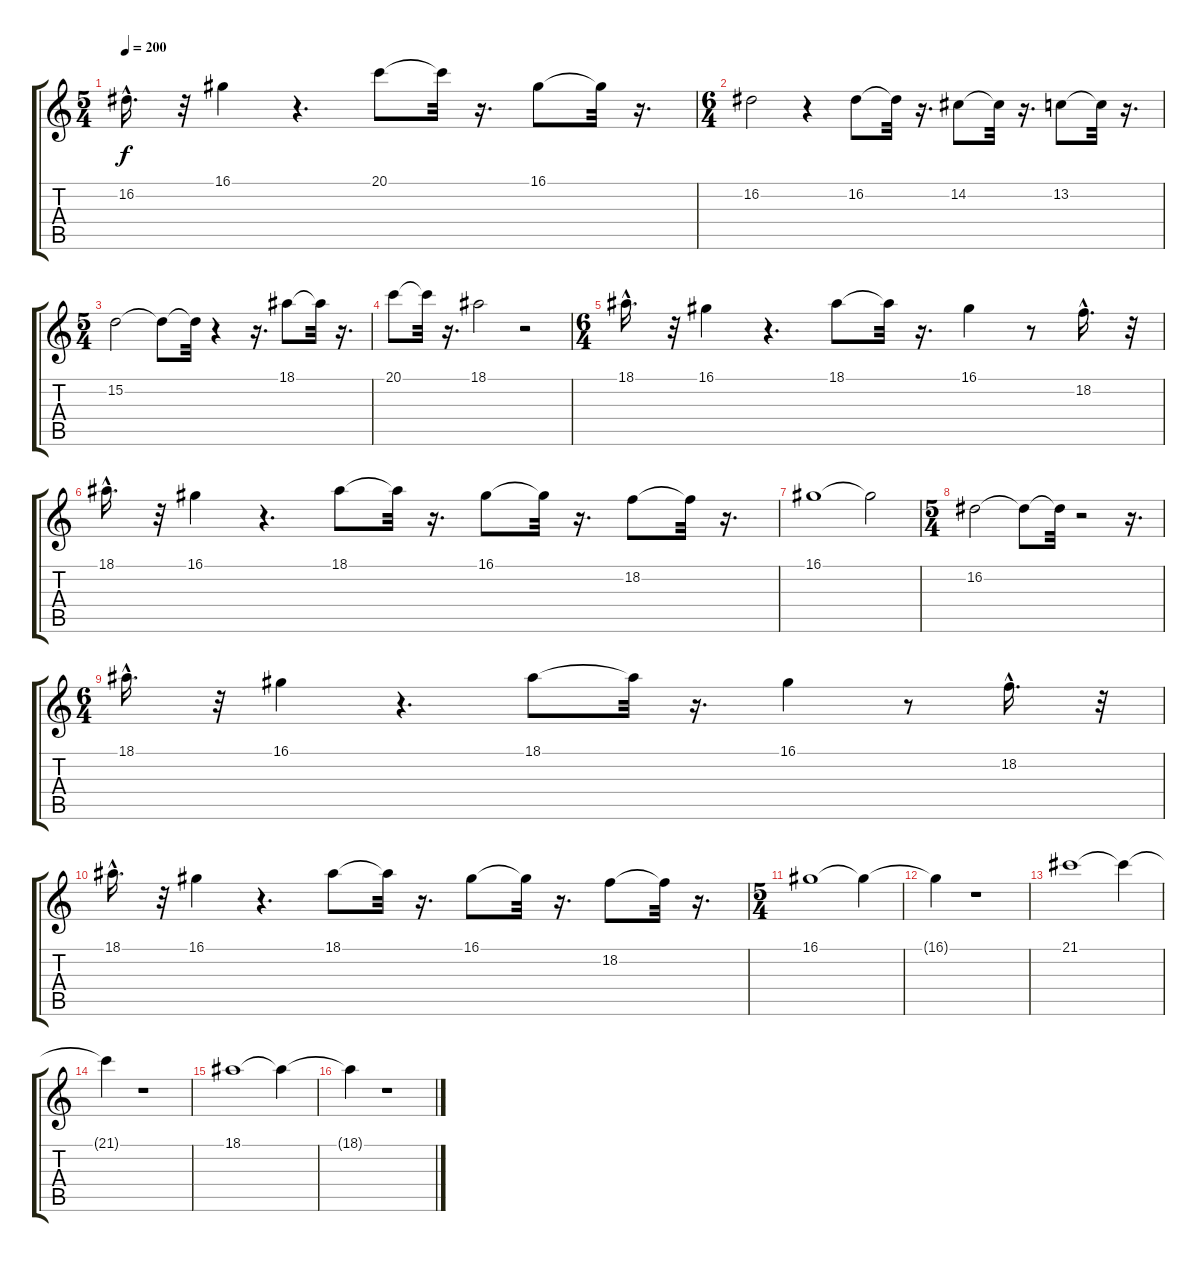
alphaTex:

\track "" {instrument recorder}
\staff {score tabs}
\tuning (E4 B3 G3 D3 A2 E2) {hide}
\ts (5 4)
\tempo 200
\clef g2
\ks c
16.2{hac}.16{d dy f} r.32 16.1.4 r.4{d} 20.1.8 20.1{t}.32 r.16{d} 16.1.8 16.1{t}.32 r.16{d} |
\ts (6 4)
16.2.2 r.4 16.2.8 16.2{t}.32 r.16{d} 14.2.8 14.2{t}.32 r.16{d} 13.2.8 13.2{t}.32 r.16{d} |
\ts (5 4)
15.2.2 15.2{t}.8 15.2{t}.32 r.4 r.16{d} 18.1.8 18.1{t}.32 r.16{d} |
20.1.8 20.1{t}.32 r.16{d} 18.1.2 r.2 |
\ts (6 4)
18.1{hac}.16{d} r.32 16.1.4 r.4{d} 18.1.8 18.1{t}.32 r.16{d} 16.1.4 r.8 18.2{hac}.16{d} r.32 |
18.1{hac}.16{d} r.32 16.1.4 r.4{d} 18.1.8 18.1{t}.32 r.16{d} 16.1.8 16.1{t}.32 r.16{d} 18.2.8 18.2{t}.32 r.16{d} |
16.1.1 16.1{t}.2 |
\ts (5 4)
16.2.2 16.2{t}.8 16.2{t}.32 r.2 r.16{d} |
\ts (6 4)
18.1{hac}.16{d} r.32 16.1.4 r.4{d} 18.1.8 18.1{t}.32 r.16{d} 16.1.4 r.8 18.2{hac}.16{d} r.32 |
18.1{hac}.16{d} r.32 16.1.4 r.4{d} 18.1.8 18.1{t}.32 r.16{d} 16.1.8 16.1{t}.32 r.16{d} 18.2.8 18.2{t}.32 r.16{d} |
\ts (5 4)
16.1.1 16.1{t}.4 |
16.1{t}.4 r.1 |
21.1.1 21.1{t}.4 |
21.1{t}.4 r.1 |
18.1.1 18.1{t}.4 |
18.1{t}.4 r.1
